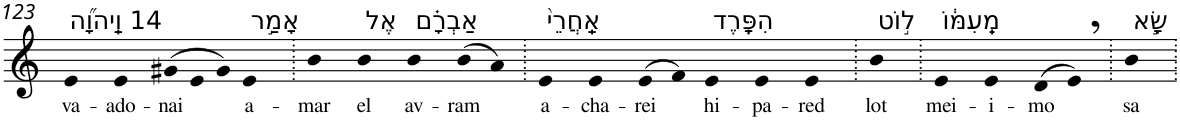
**kern	**text
*part1	*part1
*staff1	*staff1
*I"Piano	*
*I'Pno	*
!!LO:PB:g=z
*clefG2	*
*k[]	*
=123	=123
!LO:TX:a:t=14 וַֽיהוָ֞ה	!
!	!LO:LY:b
4e	va-
!	!LO:LY:b
4e	-ado-
*Xtuplet	*
!	!LO:LY:b
(>12g#X	-nai
12e	.
12g#)	.
!LO:TX:a:t=אָמַ֣ר	!
!	!LO:LY:b
4e	a-
=124.	=124.
!	!LO:LY:b
4b	-mar
!LO:TX:a:t=אֶל	!
!	!LO:LY:b
4b	el
!LO:TX:a:t=אַבְרָ֗ם	!
!	!LO:LY:b
4b	av-
!	!LO:LY:b
(>8b	-ram
8a)	.
=125.	=125.
!LO:TX:a:t=אַֽחֲרֵי֙	!
!	!LO:LY:b
4e	a-
!	!LO:LY:b
4e	-cha-
!	!LO:LY:b
(>8e	-rei
8f)	.
!LO:TX:a:t=הִפָּֽרֶד	!
!	!LO:LY:b
4e	hi-
!	!LO:LY:b
4e	-pa-
!	!LO:LY:b
4e	-red
=126.	=126.
!LO:TX:a:t=ל֣וֹט	!
!	!LO:LY:b
4b	lot
=127.	=127.
!LO:TX:a:t=מֵֽעִמּ֔וֹ	!
!	!LO:LY:b
4e	mei-
!	!LO:LY:b
4e	-i-
!	!LO:LY:b
(>8d	-mo
8e,)	.
=128.	=128.
!LO:TX:a:t=שָׂ֣א	!
!	!LO:LY:b
4b	sa
=.	=.
*-	*-
